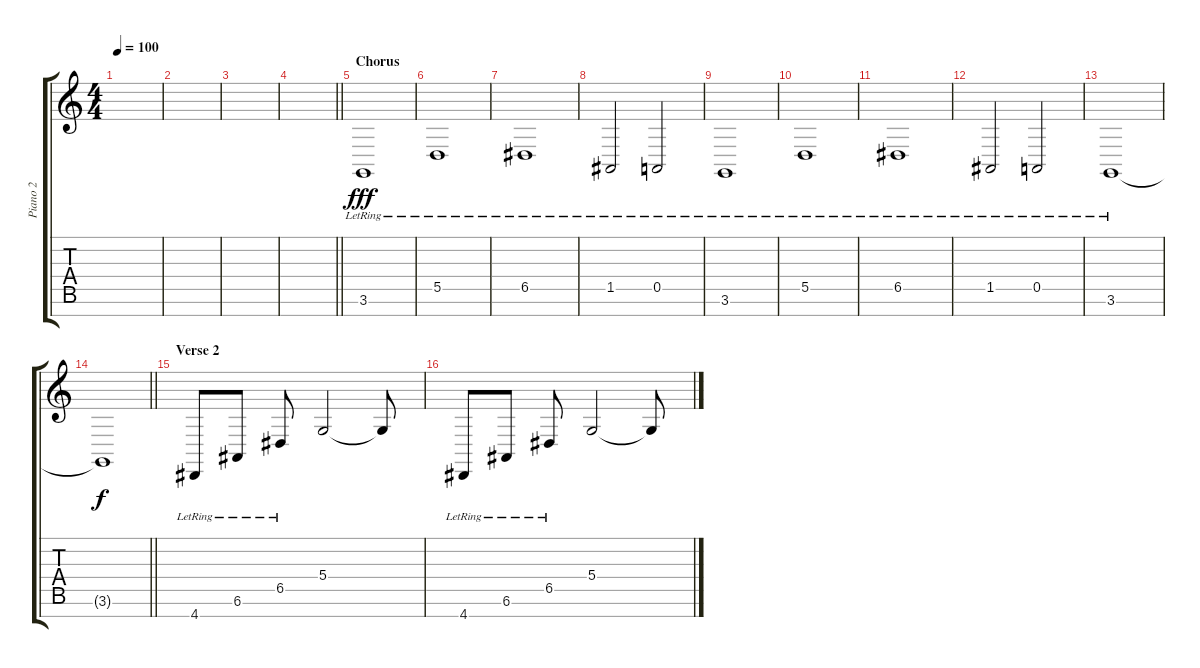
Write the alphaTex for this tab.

\track ("Piano 2" "Piano 2") {instrument acousticgrandpiano}
\staff {score tabs}
\tuning (E4 B3 G3 D3 A2 E2 B1) {hide}
\ts (4 4)
\tempo 100
\clef g2
\ks c
|
|
|
\barLineRight lightlight
|
\section ("" "Chorus")
3.6{lr}.1{dy fff} |
5.5{lr}.1 |
6.5{lr}.1 |
1.5{lr}.2 0.5{lr}.2 |
3.6{lr}.1 |
5.5{lr}.1 |
6.5{lr}.1 |
1.5{lr}.2 0.5{lr}.2 |
3.6{lr}.1 |
\barLineRight lightlight
3.6{t}.1{dy f} |
\section ("" "Verse 2")
4.7{lr}.8 6.6{lr}.8 6.5{lr}.8 5.4.2 5.4{t}.8 |
4.7{lr}.8 6.6{lr}.8 6.5{lr}.8 5.4.2 5.4{t}.8
